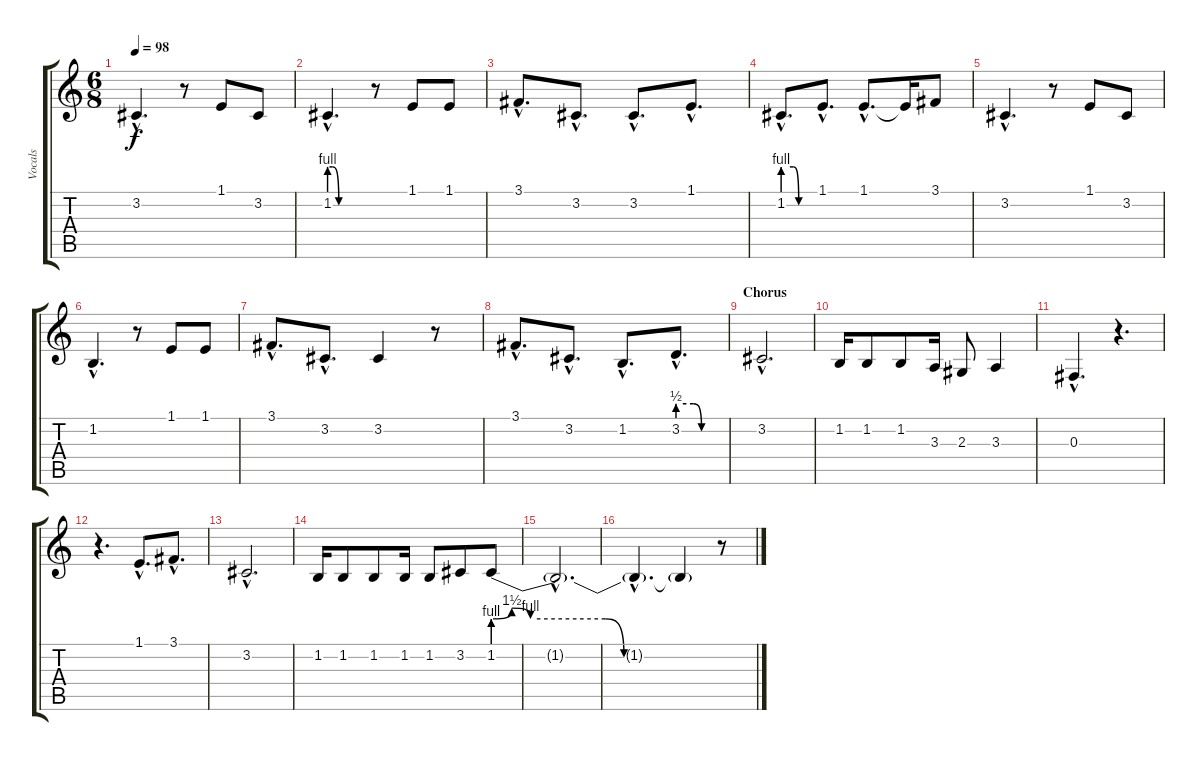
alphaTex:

\track ("Vocals" "Vocals") {instrument altosax}
\staff {score tabs}
\tuning (Eb4 Bb3 Gb3 Db3 Ab2 Db2) {hide}
\ts (6 8)
\tempo 98
\clef g2
\ks c
3.2{hac}.4{d dy f} r.8 1.1.8 3.2.8 |
1.2{be (custom 0 4 5 4 15 0 60 0) hac}.4{d} r.8 1.1.8 1.1.8 |
3.1{hac}.8{d} 3.2{hac}.8{d} 3.2{hac}.8{d} 1.1{hac}.8{d} |
1.2{be (custom 0 4 20 4 30 0 60 0) hac}.8{d} 1.1{hac}.8{d} 1.1{hac}.8{d} 1.1{t}.16 3.1.8 |
3.2{hac}.4{d} r.8 1.1.8 3.2.8 |
1.2{hac}.4{d} r.8 1.1.8 1.1.8 |
3.1{hac}.8{d} 3.2{hac}.8{d} 3.2.4 r.8 |
3.1{hac}.8{d} 3.2{hac}.8{d} 1.2{hac}.8{d} 3.2{be (custom 0 2 20 2 30 0 60 0) hac}.8{d} |
\section ("" "Chorus")
3.2{hac}.2{d} |
1.2.16 1.2.8 1.2.8 3.3.16 2.3.8 3.3.4 |
0.3{hac}.4{d} r.4{d} |
r.4{d} 1.1{hac}.8{d} 3.1{hac}.8{d} |
3.2{hac}.2{d} |
1.2.16 1.2.8 1.2.8 1.2.16 1.2.8 3.2.8 1.2{be (custom 0 4 5 6 10 4 30 4 35 0 60 0)}.8 |
1.2{hac t}.2{d} |
1.2{hac t}.4{d} 1.2{t}.4 r.8
